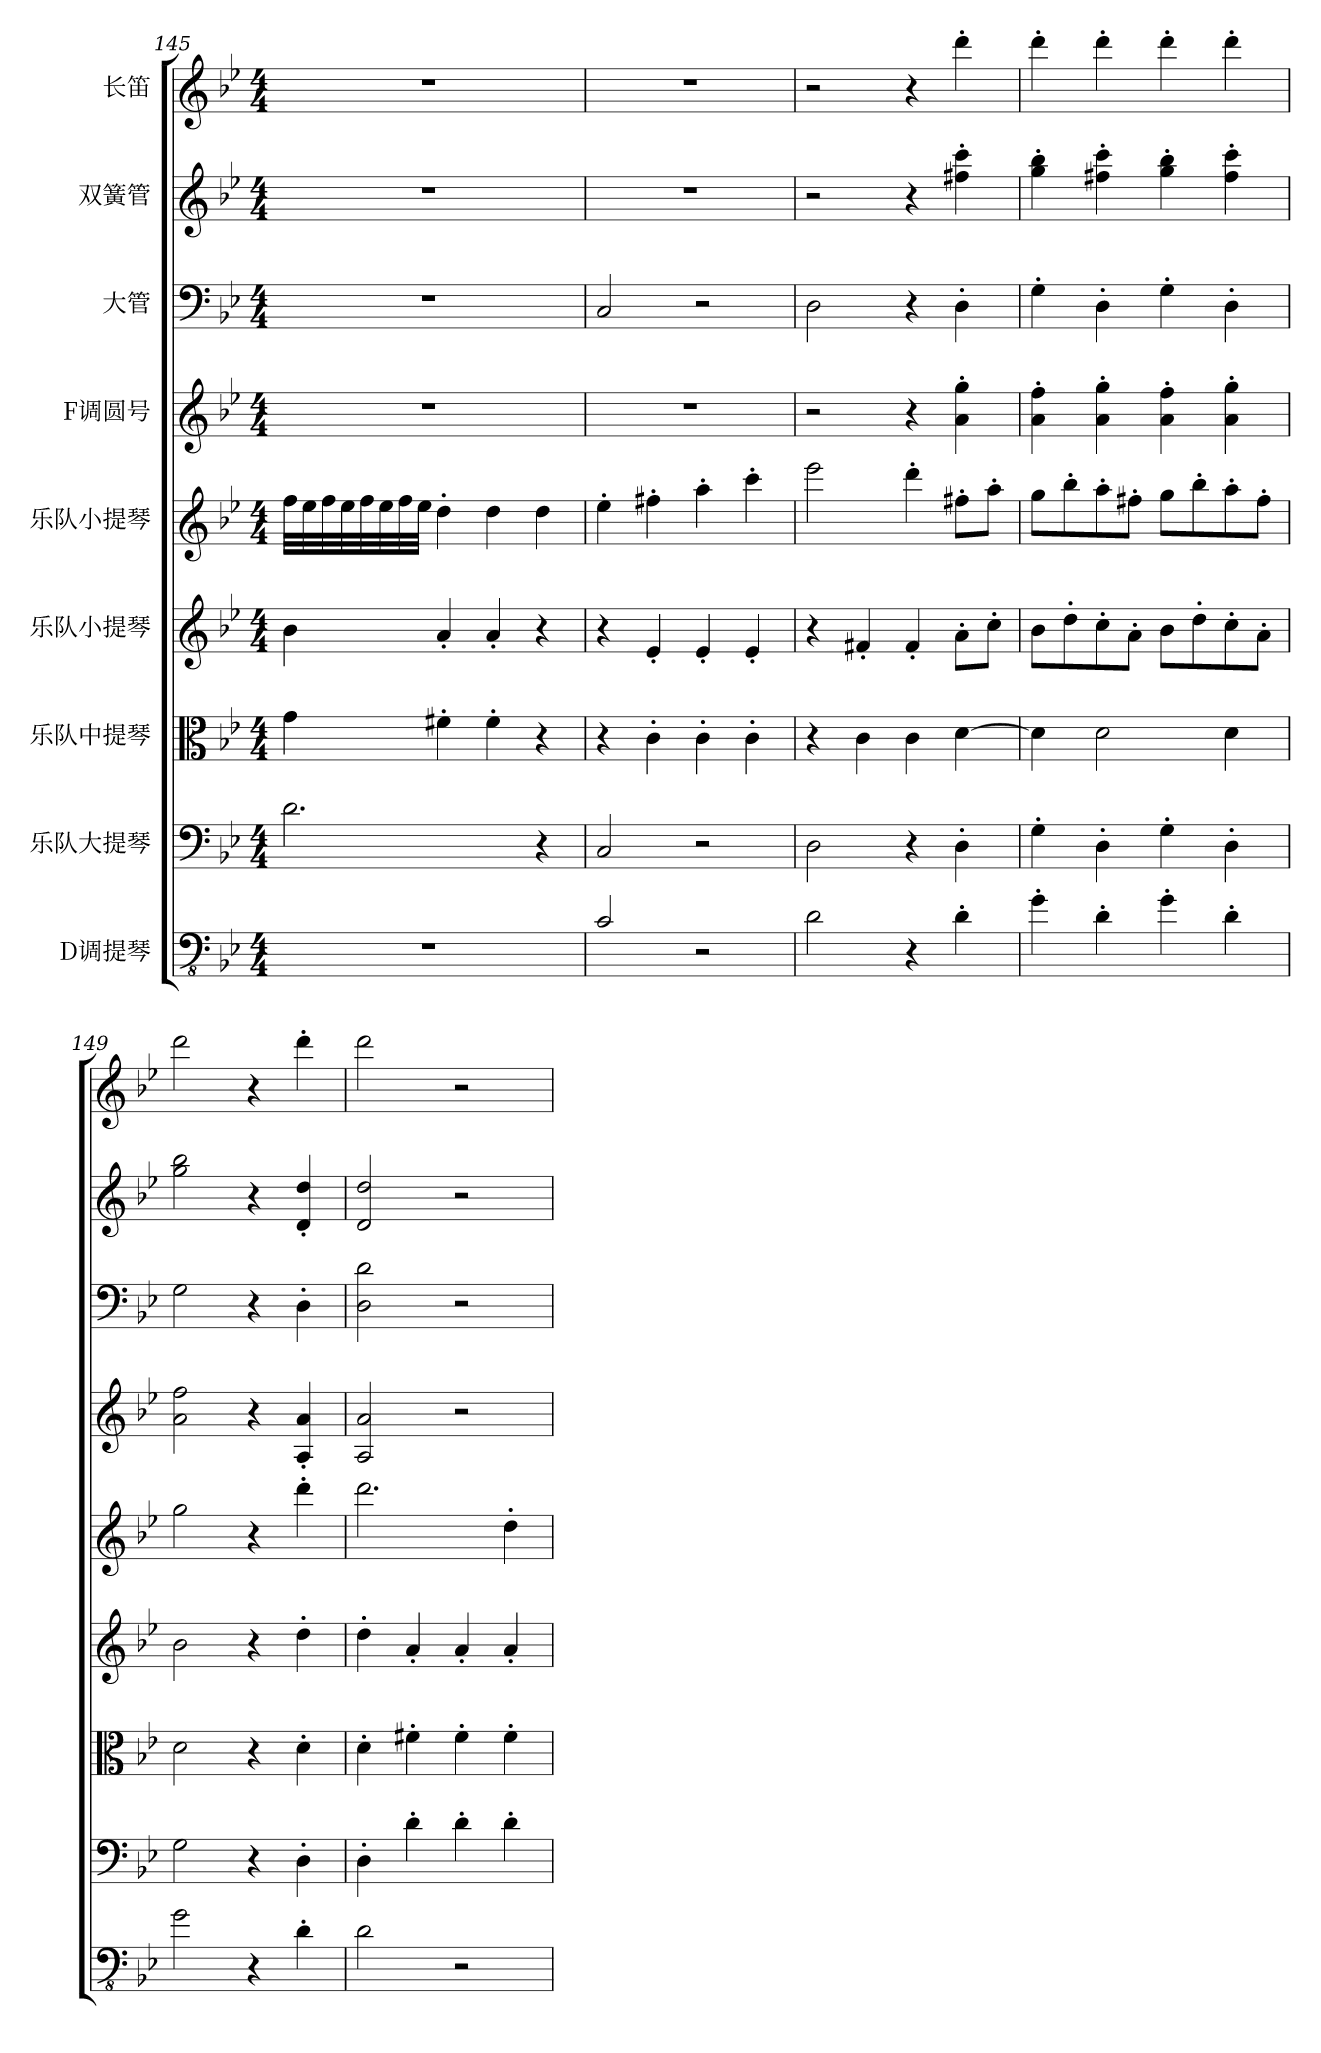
**kern	**kern	**kern	**kern	**kern	**kern	**kern	**kern	**kern
*part9	*part8	*part7	*part6	*part5	*part4	*part3	*part2	*part1
*staff9	*staff8	*staff7	*staff6	*staff5	*staff4	*staff3	*staff2	*staff1
*I"D调提琴	*I"乐队大提琴	*I"乐队中提琴	*I"乐队小提琴	*I"乐队小提琴	*I"F调圆号	*I"大管	*I"双簧管	*I"长笛
*clefFv4	*clefF4	*clefC3	*clefG2	*clefG2	*clefG2	*clefF4	*clefG2	*clefG2
*ITrd7c12	*	*	*	*	*ITrd4c7	*	*	*
*k[b-e-]	*k[b-e-]	*k[b-e-]	*k[b-e-]	*k[b-e-]	*k[b-e-a-]	*k[b-e-]	*k[b-e-]	*k[b-e-]
*M4/4	*M4/4	*M4/4	*M4/4	*M4/4	*M4/4	*M4/4	*M4/4	*M4/4
=145	=145	=145	=145	=145	=145	=145	=145	=145
1r	2.d\	4g\	4b-\	32ff\LLL	1r	1r	1r	1r
.	.	.	.	32ee-\	.	.	.	.
.	.	.	.	32ff\	.	.	.	.
.	.	.	.	32ee-\	.	.	.	.
.	.	.	.	32ff\	.	.	.	.
.	.	.	.	32ee-\	.	.	.	.
.	.	.	.	32ff\	.	.	.	.
.	.	.	.	32ee-\JJJ	.	.	.	.
.	.	4f#X'\	4a'/	4dd'\	.	.	.	.
.	.	4f#'\	4a'/	4dd\	.	.	.	.
.	4r	4r	4r	4dd\	.	.	.	.
=146	=146	=146	=146	=146	=146	=146	=146	=146
2CC/	2C/	4r	4r	4ee-'\	1r	2C/	1r	1r
.	.	4c'\	4e-'/	4ff#X'\	.	.	.	.
2r	2r	4c'\	4e-'/	4aa'\	.	2r	.	.
.	.	4c'\	4e-'/	4ccc'\	.	.	.	.
=147	=147	=147	=147	=147	=147	=147	=147	=147
2DD\	2D\	4r	4r	2eee-\	2r	2D\	2r	2r
.	.	4c\	4f#X'/	.	.	.	.	.
4r	4r	4c\	4f#'/	4ddd'\	4r	4r	4r	4r
4DD'\	4D'\	[4d\	8a'\L	8ff#X'\L	4d\' 4cc\'	4D'\	4ff#X\' 4ccc\'	4ddd'\
.	.	.	8cc'\J	8aa'\J	.	.	.	.
=148	=148	=148	=148	=148	=148	=148	=148	=148
4GG'\	4G'\	4d\]	8b-\L	8gg\L	4d\' 4b-\'	4G'\	4gg\' 4bb-\'	4ddd'\
.	.	.	8dd'\	8bb-'\	.	.	.	.
4DD'\	4D'\	2d\	8cc'\	8aa'\	4d\' 4cc\'	4D'\	4ff#X\' 4ccc\'	4ddd'\
.	.	.	8a'\J	8ff#X'\J	.	.	.	.
4GG'\	4G'\	.	8b-\L	8gg\L	4d\' 4b-\'	4G'\	4gg\' 4bb-\'	4ddd'\
.	.	.	8dd'\	8bb-'\	.	.	.	.
4DD'\	4D'\	4d\	8cc'\	8aa'\	4d\' 4cc\'	4D'\	4ff#\' 4ccc\'	4ddd'\
.	.	.	8a'\J	8ff#'\J	.	.	.	.
!!LO:PB:g=z
=149	=149	=149	=149	=149	=149	=149	=149	=149
2GG\	2G\	2d\	2b-\	2gg\	2d\ 2b-\	2G\	2gg\ 2bb-\	2ddd\
4r	4r	4r	4r	4r	4r	4r	4r	4r
4DD'\	4D'\	4d'\	4dd'\	4ddd'\	4D/' 4d/'	4D'\	4d/' 4dd/'	4ddd'\
=150	=150	=150	=150	=150	=150	=150	=150	=150
2DD\	4D'\	4d'\	4dd'\	2.ddd\	2D/ 2d/	2D\ 2d\	2d/ 2dd/	2ddd\
.	4d'\	4f#X'\	4a'/	.	.	.	.	.
2r	4d'\	4f#'\	4a'/	.	2r	2r	2r	2r
.	4d'\	4f#'\	4a'/	4dd'\	.	.	.	.
=	=	=	=	=	=	=	=	=
*-	*-	*-	*-	*-	*-	*-	*-	*-
